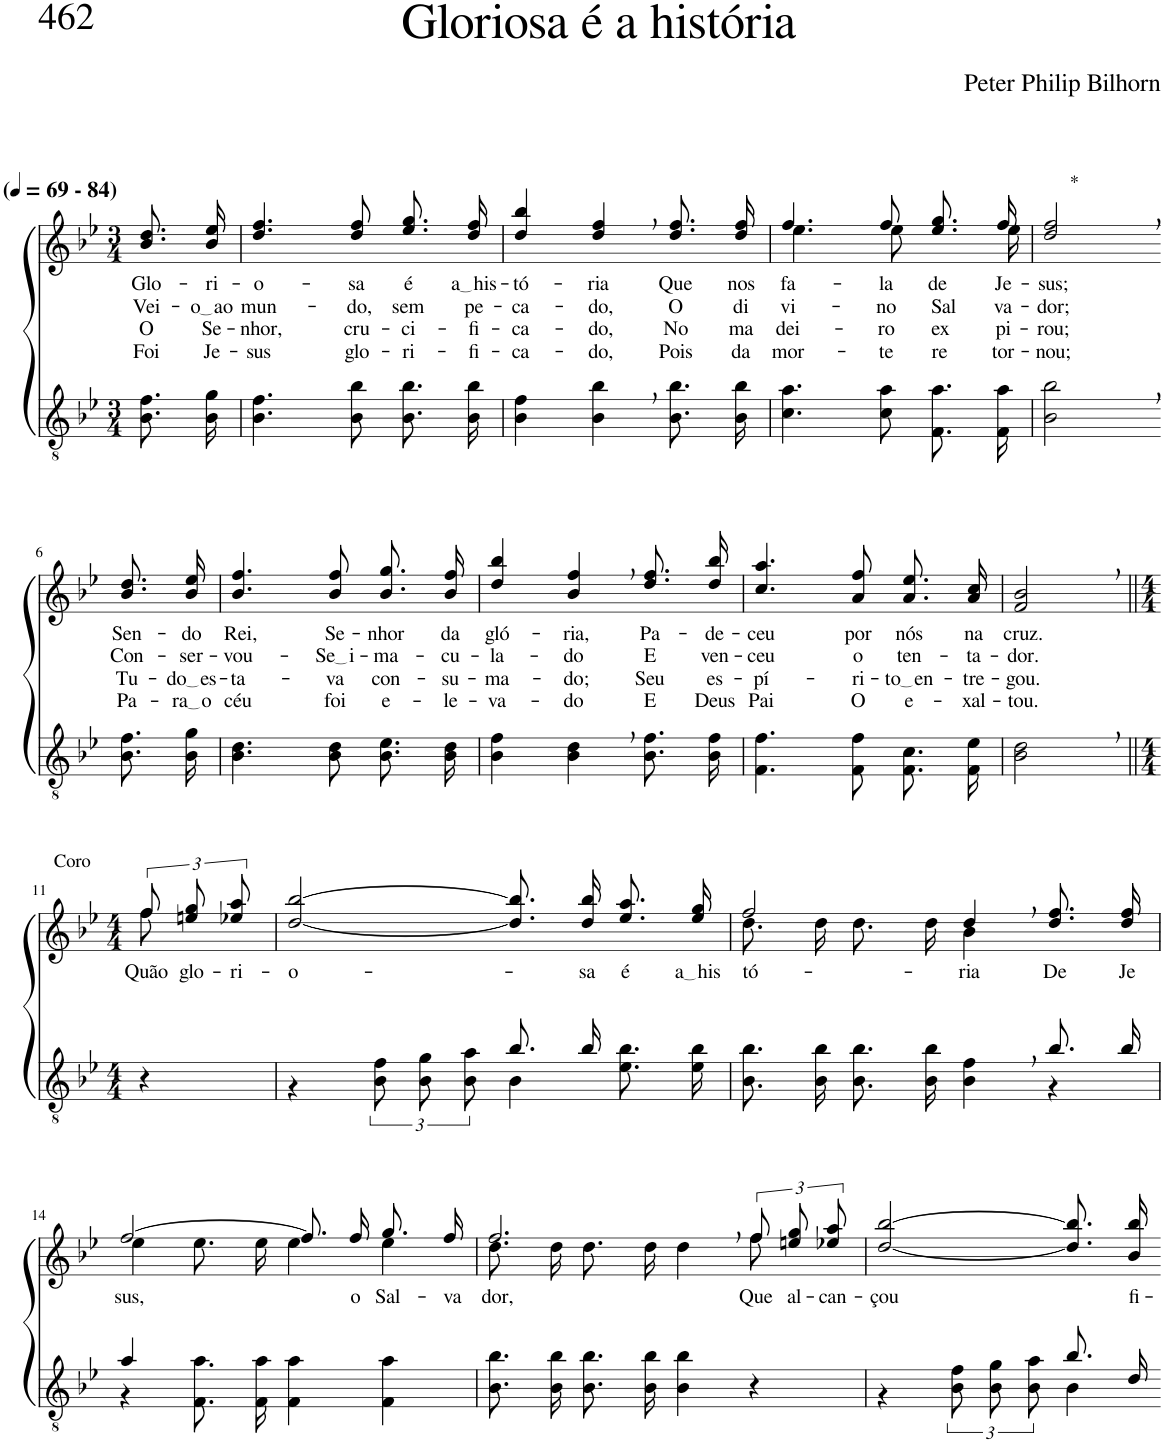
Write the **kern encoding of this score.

**kern	**kern	**text	**text	**text	**text
*part2	*part1	*part1	*part1	*part1	*part1
*staff2	*staff1	*staff1	*staff1	*staff1	*staff1
*I"Parte III e IV	*I"Parte I e II	*	*	*	*
*clefGv2	*clefG2	*	*	*	*
*Trd4c7	*Trd4c7	*	*	*	*
*k[b-e-]	*k[b-e-]	*	*	*	*
*M3/4	*M3/4	*	*	*	*
*MM69	*MM69	*	*	*	*
=1	=1	=1	=1	=1	=1
!	!LO:TX:a:B:t=(	!	!	!	!
!	!LO:TX:a:B:t=- 84)	!	!	!	!
!	!	!LO:LY:b	!LO:LY:b	!LO:LY:b	!LO:LY:b
8.B-\ 8.f\L	8.b-\ 8.dd\L	Glo-	Vei-	O	Foi
!	!	!LO:LY:b	!LO:LY:b	!LO:LY:b	!LO:LY:b
16B-\ 16g\Jk	16b-\ 16ee-\Jk	-ri-	o ao	Se-	Je-
=2	=2	=2	=2	=2	=2
!	!	!LO:LY:b	!LO:LY:b	!LO:LY:b	!LO:LY:b
4.B-\ 4.f\	4.dd/ 4.ff/	-o-	mun-	-nhor,	-sus
!	!	!LO:LY:b	!LO:LY:b	!LO:LY:b	!LO:LY:b
8B-\ 8b-\	8dd/ 8ff/	-sa	-do,	cru-	glo-
!	!	!LO:LY:b	!LO:LY:b	!LO:LY:b	!LO:LY:b
8.B-\ 8.b-\L	8.ee-\ 8.gg\L	é	sem	-ci-	-ri-
!	!	!LO:LY:b	!LO:LY:b	!LO:LY:b	!LO:LY:b
16B-\ 16b-\Jk	16dd\ 16ff\Jk	a his	pe-	-fi-	-fi-
=3	=3	=3	=3	=3	=3
!	!	!LO:LY:b	!LO:LY:b	!LO:LY:b	!LO:LY:b
4B-\ 4f\	4dd/ 4bb-/	-tó-	-ca-	-ca-	-ca-
!	!	!LO:LY:b	!LO:LY:b	!LO:LY:b	!LO:LY:b
4B-\, 4b-\,	4dd/, 4ff/,	-ria	-do,	-do,	-do,
!	!	!LO:LY:b	!LO:LY:b	!LO:LY:b	!LO:LY:b
8.B-\ 8.b-\L	8.dd\ 8.ff\L	Que	O	No	Pois
!	!	!LO:LY:b	!LO:LY:b	!LO:LY:b	!LO:LY:b
16B-\ 16b-\Jk	16dd\ 16ff\Jk	nos	di-	ma-	da
=4	=4	=4	=4	=4	=4
*	*^	*	*	*	*
!	!	!	!LO:LY:b	!LO:LY:b	!LO:LY:b	!LO:LY:b
4.c\ 4.a\	4.ff/	4.ee-\	fa-	-vi-	-dei-	mor-
!	!	!	!LO:LY:b	!LO:LY:b	!LO:LY:b	!LO:LY:b
8c\ 8a\	8ff/	8ee-\	-la	-no	-ro	-te
!	!	!	!LO:LY:b	!LO:LY:b	!LO:LY:b	!LO:LY:b
8.F\ 8.a\L	8.ee-\ 8.gg\L	8.ryy	de	Sal-	ex-	re-
!	!	!	!LO:LY:b	!LO:LY:b	!LO:LY:b	!LO:LY:b
16F\ 16a\Jk	16ff\Jk	16ee-\	Je-	-va-	-pi-	-tor-
=5	=5	=5	=5	=5	=5	=5
!	!LO:TX:a:t=*	!	!	!	!	!
!	!	!	!LO:LY:b	!LO:LY:b	!LO:LY:b	!LO:LY:b
*	*v	*v	*	*	*	*
2B-\, 2b-\,	2dd/, 2ff/,	-sus;	-dor;	-rou;	-nou;
!!LO:LB:g=z
=6-	=6-	=6-	=6-	=6-	=6-
!	!	!LO:LY:b	!LO:LY:b	!LO:LY:b	!LO:LY:b
8.B-\ 8.f\L	8.b-\ 8.dd\L	Sen-	Con-	Tu-	Pa-
!	!	!LO:LY:b	!LO:LY:b	!LO:LY:b	!LO:LY:b
16B-\ 16g\Jk	16b-\ 16ee-\Jk	-do	-ser-	do es	ra o
=7	=7	=7	=7	=7	=7
!	!	!LO:LY:b	!LO:LY:b	!LO:LY:b	!LO:LY:b
4.B-\ 4.d\	4.b-/ 4.ff/	Rei,	-vou-	-ta-	céu
!	!	!LO:LY:b	!LO:LY:b	!LO:LY:b	!LO:LY:b
8B-\ 8d\	8b-/ 8ff/	Se-	Se i	-va	foi
!	!	!LO:LY:b	!LO:LY:b	!LO:LY:b	!LO:LY:b
8.B-\ 8.e-\L	8.b-\ 8.gg\L	-nhor	-ma-	con-	e-
!	!	!LO:LY:b	!LO:LY:b	!LO:LY:b	!LO:LY:b
16B-\ 16d\Jk	16b-\ 16ff\Jk	da	-cu-	-su-	-le-
=8	=8	=8	=8	=8	=8
!	!	!LO:LY:b	!LO:LY:b	!LO:LY:b	!LO:LY:b
4B-\ 4f\	4dd/ 4bb-/	gló-	-la-	-ma-	-va-
!	!	!LO:LY:b	!LO:LY:b	!LO:LY:b	!LO:LY:b
4B-\, 4d\,	4b-/, 4ff/,	-ria,	-do	-do;	-do
!	!	!LO:LY:b	!LO:LY:b	!LO:LY:b	!LO:LY:b
8.B-\ 8.f\L	8.dd\ 8.ff\L	Pa-	E	Seu	E
!	!	!LO:LY:b	!LO:LY:b	!LO:LY:b	!LO:LY:b
16B-\ 16f\Jk	16dd\ 16bb-\Jk	-de-	ven-	es-	Deus
=9	=9	=9	=9	=9	=9
!	!	!LO:LY:b	!LO:LY:b	!LO:LY:b	!LO:LY:b
4.F\ 4.f\	4.cc/ 4.aa/	-ceu	-ceu	-pí-	Pai
!	!	!LO:LY:b	!LO:LY:b	!LO:LY:b	!LO:LY:b
8F\ 8f\	8a/ 8ff/	por	o	-ri-	O
!	!	!LO:LY:b	!LO:LY:b	!LO:LY:b	!LO:LY:b
8.F\ 8.c\L	8.a\ 8.ee-\L	nós	ten-	to en	e-
!	!	!LO:LY:b	!LO:LY:b	!LO:LY:b	!LO:LY:b
16F\ 16e-\Jk	16a\ 16cc\Jk	na	-ta-	-tre-	-xal-
=10	=10	=10	=10	=10	=10
!	!	!LO:LY:b	!LO:LY:b	!LO:LY:b	!LO:LY:b
2B-\, 2d\,	2f/, 2b-/,	cruz.	-dor.	-gou.	-tou.
!!LO:LB:g=z
=11||	=11||	=11||	=11||	=11||	=11||
*M4/4	*M4/4	*	*	*	*
*	*^	*	*	*	*
!	!LO:TX:a:t=Coro	!	!	!	!	!
!	!	!	!LO:LY:b	!	!	!
4r	12ff\L	8ff\	Quão	.	.	.
!	!	!	!LO:LY:b	!	!	!
.	12een\ 12gg\	.	glo-	.	.	.
.	.	8ryy	.	.	.	.
!	!	!	!LO:LY:b	!	!	!
.	12ee-X\ 12aa\J	.	-ri-	.	.	.
*	*v	*v	*	*	*	*
=12	=12	=12	=12	=12	=12
*^	*	*	*	*	*
!	!	!	!LO:LY:b	!	!	!
2ryy	4r	[2dd/ [2bb-/	-o-	.	.	.
.	12B-\ 12f\L	.	.	.	.	.
.	12B-\ 12g\	.	.	.	.	.
.	12B-\ 12a\J	.	.	.	.	.
8.b-/L	4B-\	8.dd]\ 8.bb-]\L	.	.	.	.
!	!	!	!LO:LY:b	!	!	!
16b-/Jk	.	16dd\ 16bb-\Jk	-sa	.	.	.
!	!	!	!LO:LY:b	!	!	!
4ryy	8.e-\ 8.b-\L	8.ee-\ 8.aa\L	é	.	.	.
!	!	!	!LO:LY:b	!	!	!
.	16e-\ 16b-\Jk	16ee-\ 16gg\Jk	a his	.	.	.
=13	=13	=13	=13	=13	=13	=13
*	*	*^	*	*	*	*
!	!	!	!	!LO:LY:b	!	!	!
2.ryy	8.B-\ 8.b-\L	2ff/	8.dd\L	-tó-	.	.	.
.	16B-\ 16b-\Jk	.	16dd\Jk	.	.	.	.
.	8.B-\ 8.b-\L	.	8.dd\L	.	.	.	.
.	16B-\ 16b-\Jk	.	16dd\Jk	.	.	.	.
!	!	!	!	!LO:LY:b	!	!	!
.	4B-\ 4f\	4dd,/	4b-\	-ria	.	.	.
!	!	!	!	!LO:LY:b	!	!	!
8.b-/L	4r	8.dd\ 8.ff\L	4ryy	De	.	.	.
!	!	!	!	!LO:LY:b	!	!	!
16b-/Jk	.	16dd\ 16ff\Jk	.	Je-	.	.	.
!!LO:LB:g=z	!!
=14	=14	=14	=14	=14	=14	=14	=14
!	!	!	!	!LO:LY:b	!	!	!
4a/	4r	[2ff/	4ee-\	-sus,	.	.	.
2.ryy	8.F\ 8.a\L	.	8.ee-\L	.	.	.	.
.	16F\ 16a\Jk	.	16ee-\Jk	.	.	.	.
.	4F\ 4a\	8.ff/L]	4ee-\	.	.	.	.
!	!	!	!	!LO:LY:b	!	!	!
.	.	16ff/Jk	.	o	.	.	.
!	!	!	!	!LO:LY:b	!	!	!
.	4F\ 4a\	8.gg/L	4ee-\	Sal-	.	.	.
!	!	!	!	!LO:LY:b	!	!	!
.	.	16ff/Jk	.	-va-	.	.	.
*v	*v	*	*	*	*	*	*
=15	=15	=15	=15	=15	=15	=15
!	!	!	!LO:LY:b	!	!	!
8.B-\ 8.b-\L	2.ff,/	8.dd\	-dor,	.	.	.
16B-\ 16b-\Jk	.	16dd\KL	.	.	.	.
8.B-\ 8.b-\L	.	8.dd\J	.	.	.	.
16B-\ 16b-\Jk	.	16dd\	.	.	.	.
4B-\ 4b-\	.	4dd\	.	.	.	.
!	!	!	!LO:LY:b	!	!	!
4r	12ff\L	8ff\	Que	.	.	.
!	!	!	!LO:LY:b	!	!	!
.	12een\ 12gg\	.	al-	.	.	.
.	.	8ryy	.	.	.	.
!	!	!	!LO:LY:b	!	!	!
.	12ee-X\ 12aa\J	.	-can-	.	.	.
*	*v	*v	*	*	*	*
=16	=16	=16	=16	=16	=16
*^	*	*	*	*	*
!	!	!	!LO:LY:b	!	!	!
2ryy	4r	[2dd/ [2bb-/	-çou	.	.	.
.	12B-\ 12f\L	.	.	.	.	.
.	12B-\ 12g\	.	.	.	.	.
.	12B-\ 12a\J	.	.	.	.	.
8.b-/L	4B-\	8.dd]\ 8.bb-]\L	.	.	.	.
!	!	!	!LO:LY:b	!	!	!
16d/Jk	.	16b-\ 16bb-\Jk	fi-	.	.	.
*v	*v	*	*	*	*	*
=-	=-	=-	=-	=-	=-
*-	*-	*-	*-	*-	*-
